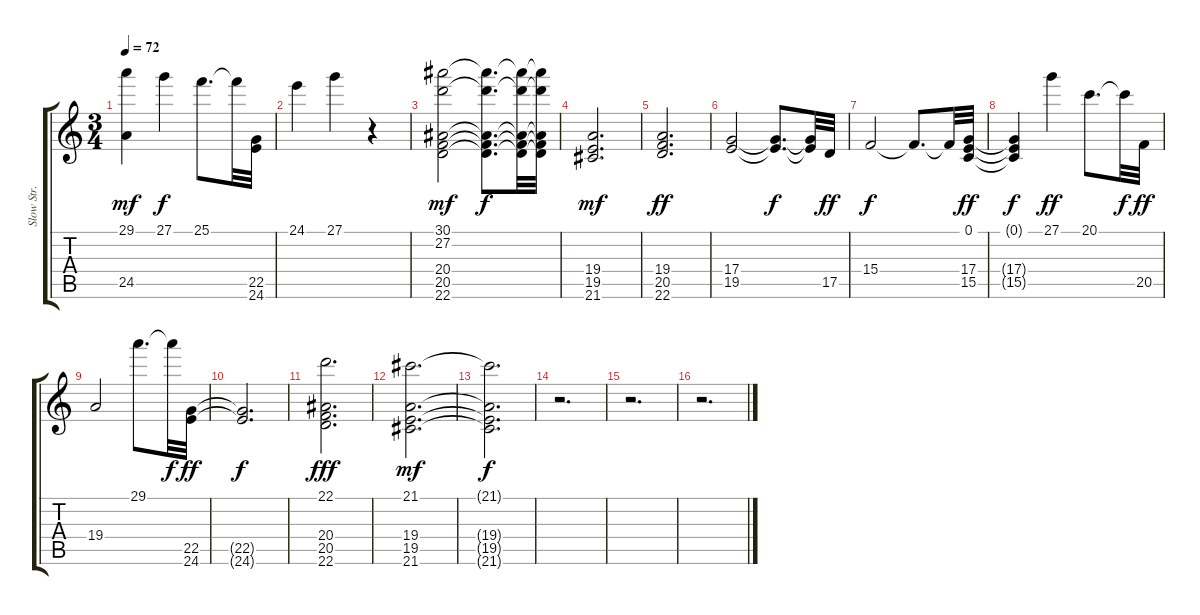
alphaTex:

\track ("Slow Str." "Slow Str.") {instrument stringensemble2}
\staff {score tabs}
\tuning (E4 B3 G3 D3 A2 E2) {hide}
\ts (3 4)
\tempo 72
\clef g2
\ks c
(29.1 24.5).4{dy mf} 27.1.4{dy f} 25.1.8{d} 25.1{t}.32 (22.5 24.6).32 |
24.1.4 27.1.4 r.4 |
(30.1 27.2 20.4 20.5 22.6).2{dy mf} (30.1{t} 27.2{t} 20.4{t} 20.5{t} 22.6{t}).8{d dy f} (30.1{t} 27.2{t} 20.4{t} 20.5{t} 22.6{t}).32 (30.1{t} 27.2{t} 20.4{t} 20.5{t} 22.6{t}).32 |
(19.4 19.5 21.6).2{d dy mf} |
(19.4 20.5 22.6).2{d dy ff} |
(17.4 19.5).2 (17.4{t} 19.5{t}).8{d dy f} (17.4{t} 19.5{t}).32 17.5.32{dy ff} |
15.4.2{dy f} 15.4{t}.8{d} 15.4{t}.32 (0.1 17.4 15.5).32{dy ff} |
(0.1{t} 17.4{t} 15.5{t}).4{dy f} 27.1.4{dy ff} 20.1.8{d} 20.1{t}.32{dy f} 20.5.32{dy ff} |
19.4.2 29.1.8{d} 29.1{t}.32{dy f} (22.5 24.6).32{dy ff} |
(22.5{t} 24.6{t}).2{d dy f} |
(22.1 20.4 20.5 22.6).2{d dy fff} |
(21.1 19.4 19.5 21.6).2{d dy mf} |
(21.1{t} 19.4{t} 19.5{t} 21.6{t}).2{d dy f} |
r.2{d} |
r.2{d} |
r.2{d}
